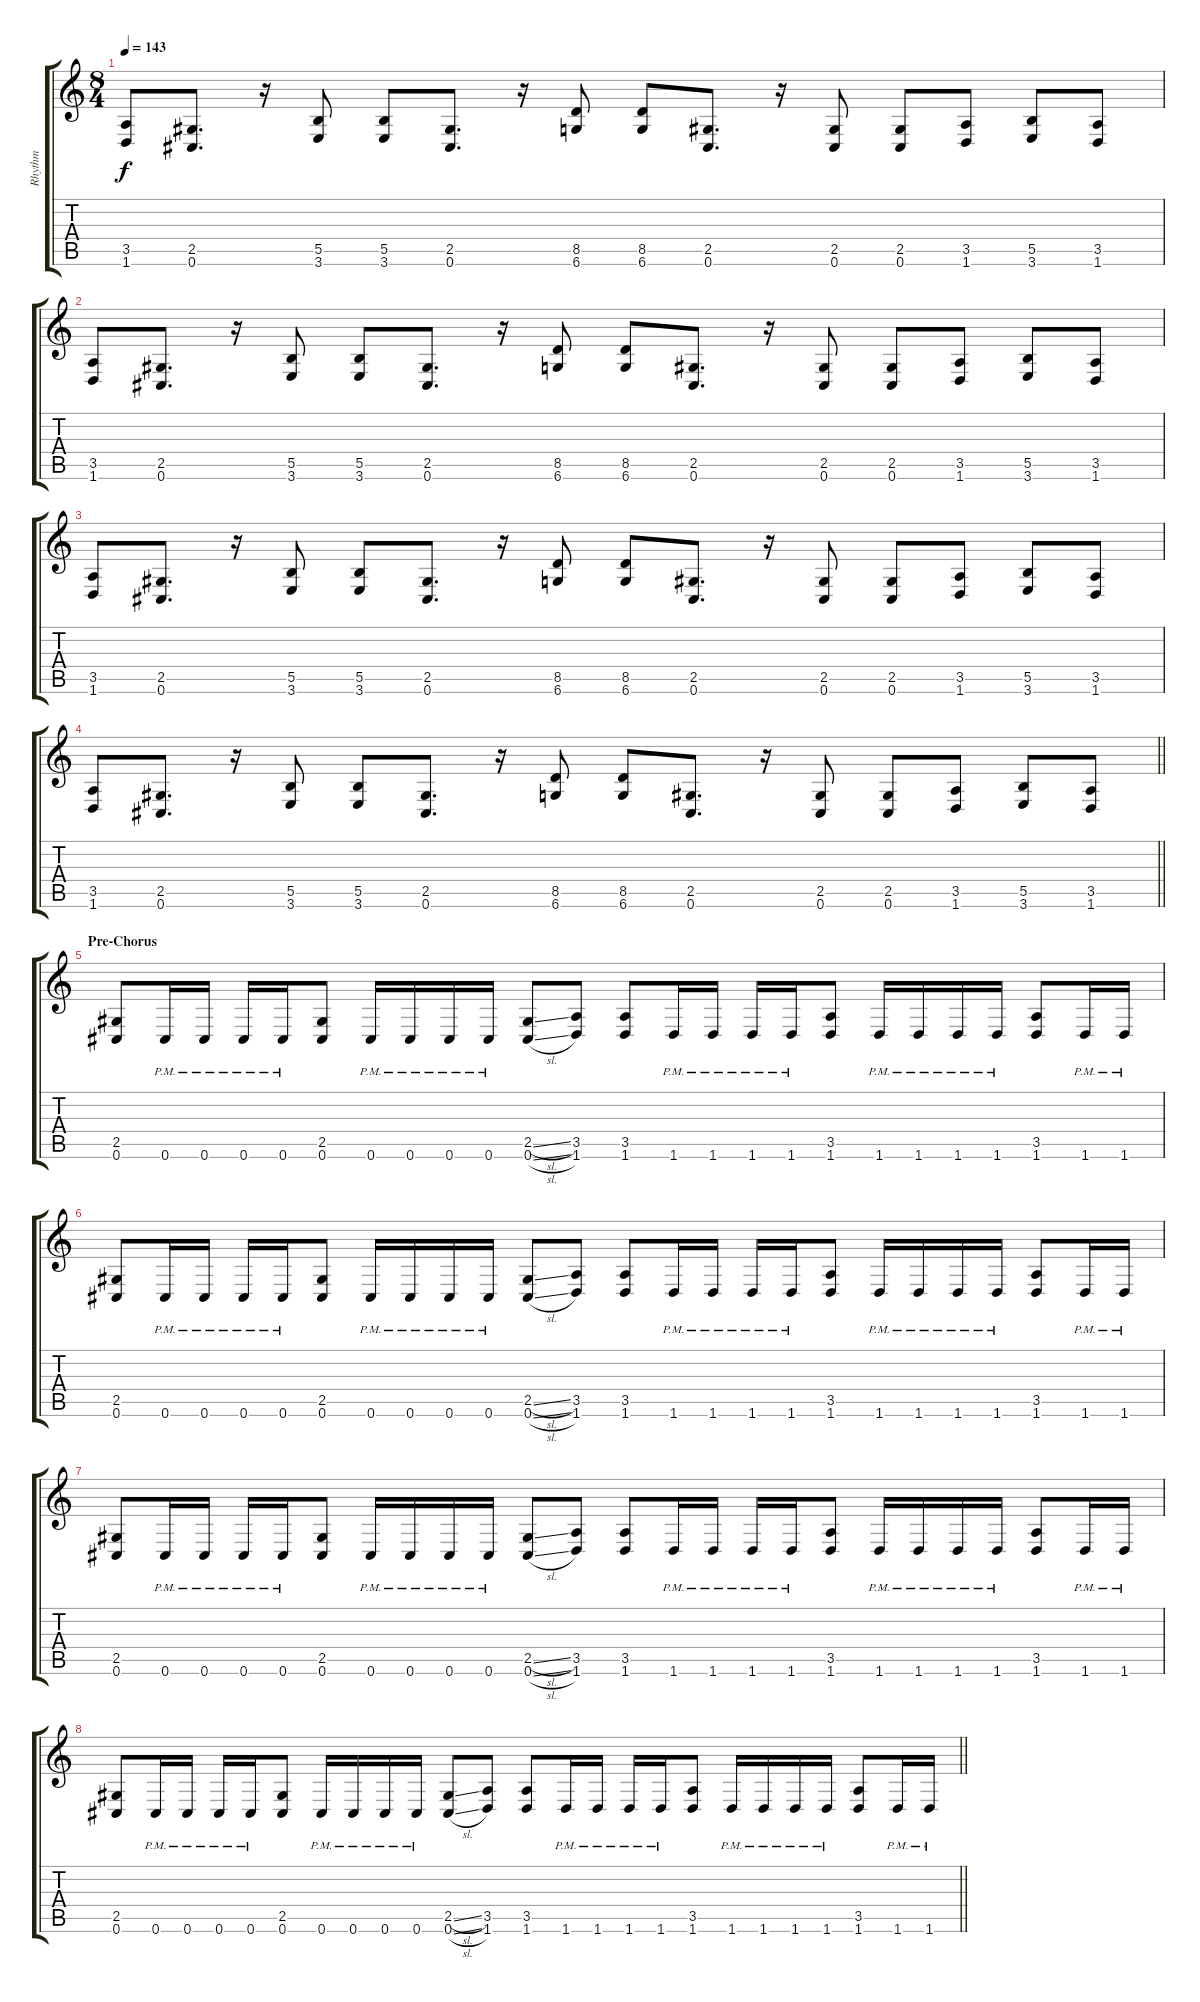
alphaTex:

\track ("Rhythm" "Rhythm") {instrument distortionguitar}
\staff {score tabs}
\tuning (Db4 Ab3 E3 B2 Gb2 Db2) {hide}
\ts (8 4)
\tempo 143
\clef g2
\ks c
(3.5 1.6).8{dy f} (2.5 0.6).8{d} r.16 (5.5 3.6).8 (5.5 3.6).8 (2.5 0.6).8{d} r.16 (8.5 6.6).8 (8.5 6.6).8 (2.5 0.6).8{d} r.16 (2.5 0.6).8 (2.5 0.6).8 (3.5 1.6).8 (5.5 3.6).8 (3.5 1.6).8 |
(3.5 1.6).8 (2.5 0.6).8{d} r.16 (5.5 3.6).8 (5.5 3.6).8 (2.5 0.6).8{d} r.16 (8.5 6.6).8 (8.5 6.6).8 (2.5 0.6).8{d} r.16 (2.5 0.6).8 (2.5 0.6).8 (3.5 1.6).8 (5.5 3.6).8 (3.5 1.6).8 |
(3.5 1.6).8 (2.5 0.6).8{d} r.16 (5.5 3.6).8 (5.5 3.6).8 (2.5 0.6).8{d} r.16 (8.5 6.6).8 (8.5 6.6).8 (2.5 0.6).8{d} r.16 (2.5 0.6).8 (2.5 0.6).8 (3.5 1.6).8 (5.5 3.6).8 (3.5 1.6).8 |
\barLineRight lightlight
(3.5 1.6).8 (2.5 0.6).8{d} r.16 (5.5 3.6).8 (5.5 3.6).8 (2.5 0.6).8{d} r.16 (8.5 6.6).8 (8.5 6.6).8 (2.5 0.6).8{d} r.16 (2.5 0.6).8 (2.5 0.6).8 (3.5 1.6).8 (5.5 3.6).8 (3.5 1.6).8 |
\section ("" "Pre-Chorus")
(2.5 0.6).8 0.6{pm}.16 0.6{pm}.16 0.6{pm}.16 0.6{pm}.16 (2.5 0.6).8 0.6{pm}.16 0.6{pm}.16 0.6{pm}.16 0.6{pm}.16 (2.5{sl} 0.6{sl}).8 (3.5 1.6).8 (3.5 1.6).8 1.6{pm}.16 1.6{pm}.16 1.6{pm}.16 1.6{pm}.16 (3.5 1.6).8 1.6{pm}.16 1.6{pm}.16 1.6{pm}.16 1.6{pm}.16 (3.5 1.6).8 1.6{pm}.16 1.6{pm}.16 |
(2.5 0.6).8 0.6{pm}.16 0.6{pm}.16 0.6{pm}.16 0.6{pm}.16 (2.5 0.6).8 0.6{pm}.16 0.6{pm}.16 0.6{pm}.16 0.6{pm}.16 (2.5{sl} 0.6{sl}).8 (3.5 1.6).8 (3.5 1.6).8 1.6{pm}.16 1.6{pm}.16 1.6{pm}.16 1.6{pm}.16 (3.5 1.6).8 1.6{pm}.16 1.6{pm}.16 1.6{pm}.16 1.6{pm}.16 (3.5 1.6).8 1.6{pm}.16 1.6{pm}.16 |
(2.5 0.6).8 0.6{pm}.16 0.6{pm}.16 0.6{pm}.16 0.6{pm}.16 (2.5 0.6).8 0.6{pm}.16 0.6{pm}.16 0.6{pm}.16 0.6{pm}.16 (2.5{sl} 0.6{sl}).8 (3.5 1.6).8 (3.5 1.6).8 1.6{pm}.16 1.6{pm}.16 1.6{pm}.16 1.6{pm}.16 (3.5 1.6).8 1.6{pm}.16 1.6{pm}.16 1.6{pm}.16 1.6{pm}.16 (3.5 1.6).8 1.6{pm}.16 1.6{pm}.16 |
\barLineRight lightlight
(2.5 0.6).8 0.6{pm}.16 0.6{pm}.16 0.6{pm}.16 0.6{pm}.16 (2.5 0.6).8 0.6{pm}.16 0.6{pm}.16 0.6{pm}.16 0.6{pm}.16 (2.5{sl} 0.6{sl}).8 (3.5 1.6).8 (3.5 1.6).8 1.6{pm}.16 1.6{pm}.16 1.6{pm}.16 1.6{pm}.16 (3.5 1.6).8 1.6{pm}.16 1.6{pm}.16 1.6{pm}.16 1.6{pm}.16 (3.5 1.6).8 1.6{pm}.16 1.6{pm}.16
